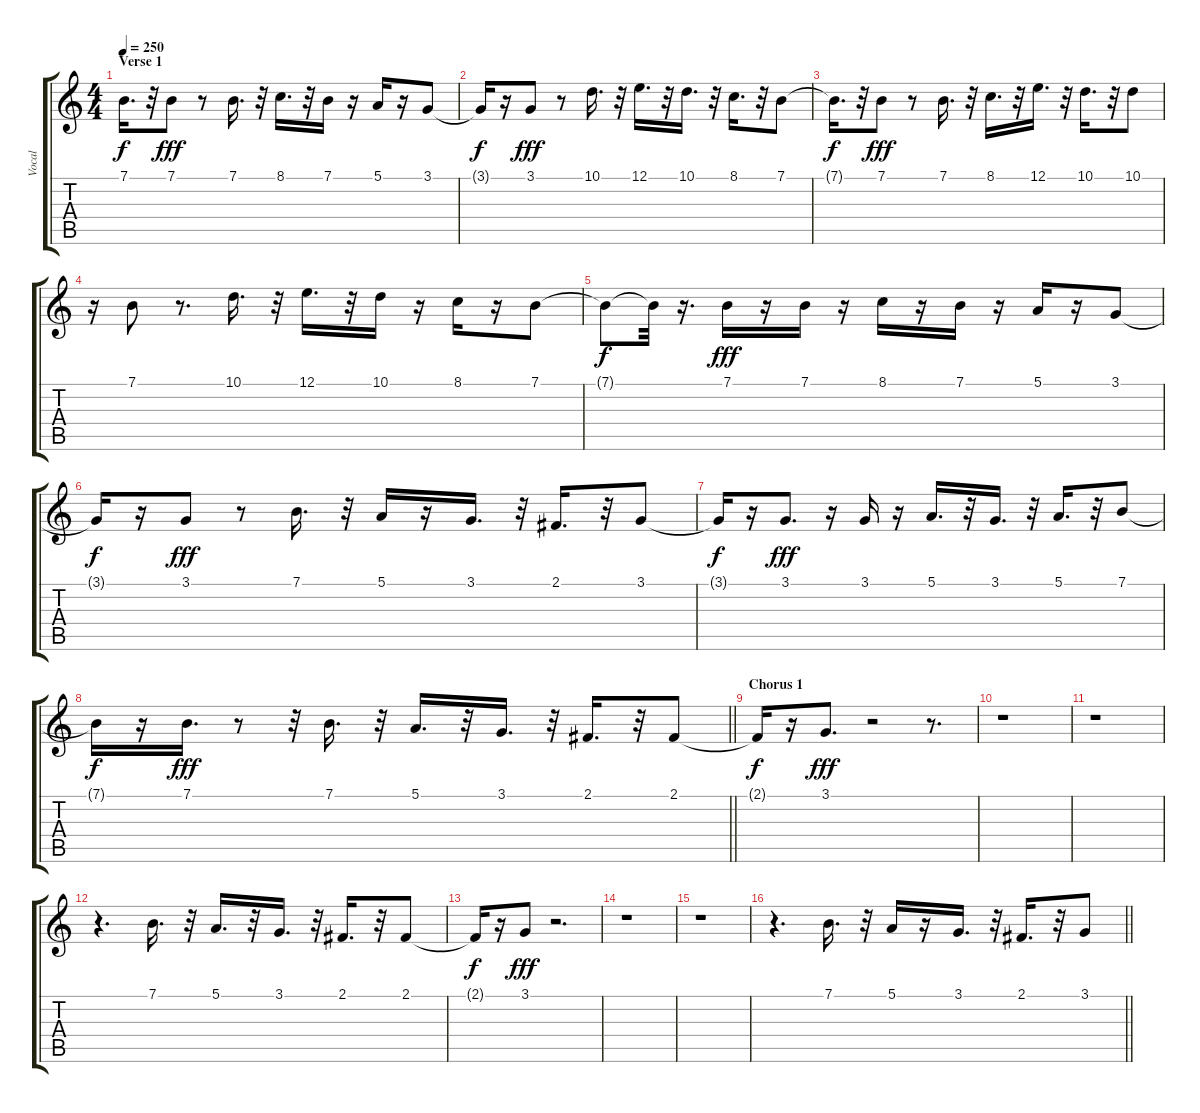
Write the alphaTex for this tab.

\track ("Vocal" "Vocal") {instrument flute}
\staff {score tabs}
\tuning (E4 B3 G3 D3 A2 E2) {hide}
\ts (4 4)
\section ("" "Verse 1")
\tempo 250
\clef g2
\ks c
7.1{t}.16{d dy f} r.32 7.1.8{dy fff} r.8 7.1.16{d} r.32 8.1.16{d} r.32 7.1.16 r.16 5.1.16 r.16 3.1.8 |
3.1{t}.16{dy f} r.16 3.1.8{dy fff} r.8 10.1.16{d} r.32 12.1.16{d} r.32 10.1.16{d} r.32 8.1.16{d} r.32 7.1.8 |
7.1{t}.16{d dy f} r.32 7.1.8{dy fff} r.8 7.1.16{d} r.32 8.1.16{d} r.32 12.1.16{d} r.32 10.1.16{d} r.32 10.1.8 |
r.16 7.1.8 r.8{d} 10.1.16{d} r.32 12.1.16{d} r.32 10.1.16 r.16 8.1.16 r.16 7.1.8 |
7.1{t}.8{dy f} 7.1{t}.32 r.16{d} 7.1.16{dy fff} r.16 7.1.16 r.16 8.1.16 r.16 7.1.16 r.16 5.1.16 r.16 3.1.8 |
3.1{t}.16{dy f} r.16 3.1.8{dy fff} r.8 7.1.16{d} r.32 5.1.16 r.16 3.1.16{d} r.32 2.1.16{d} r.32 3.1.8 |
3.1{t}.16{dy f} r.16 3.1.8{d dy fff} r.16 3.1.16 r.16 5.1.16{d} r.32 3.1.16{d} r.32 5.1.16{d} r.32 7.1.8 |
\barLineRight lightlight
7.1{t}.16{dy f} r.16 7.1.16{d dy fff} r.8 r.32 7.1.16{d} r.32 5.1.16{d} r.32 3.1.16{d} r.32 2.1.16{d} r.32 2.1.8 |
\section ("" "Chorus 1")
2.1{t}.16{dy f} r.16 3.1.8{d dy fff} r.2 r.8{d} |
r.1 |
r.1 |
r.4{d} 7.1.16{d} r.32 5.1.16{d} r.32 3.1.16{d} r.32 2.1.16{d} r.32 2.1.8 |
2.1{t}.16{dy f} r.16 3.1.8{dy fff} r.2{d} |
r.1 |
r.1 |
\barLineRight lightlight
r.4{d} 7.1.16{d} r.32 5.1.16 r.16 3.1.16{d} r.32 2.1.16{d} r.32 3.1.8
